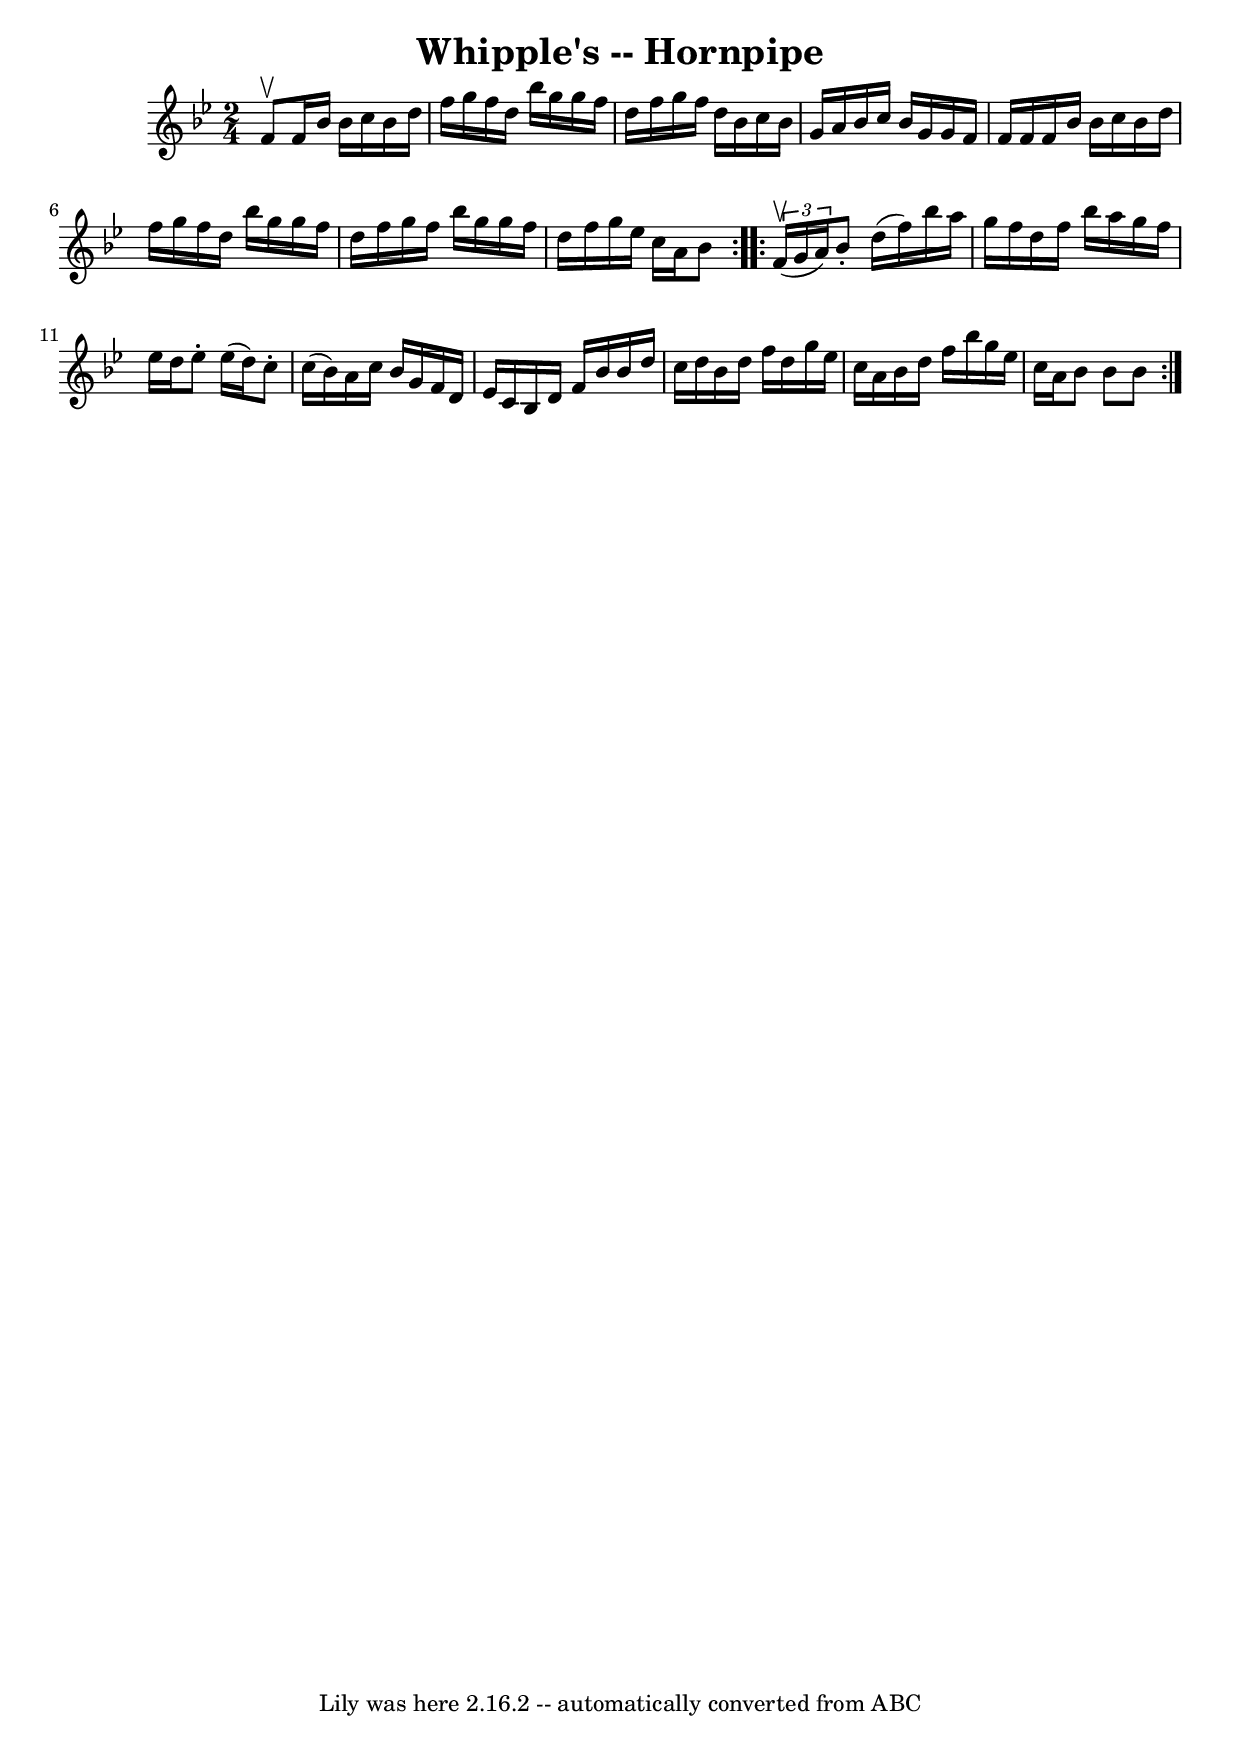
\version "2.16.2"
\include "Mammoth.ily"
\header {
  %% book = "Cole's 1000 Fiddle Tunes"
 crossRefNumber = "1"
 footnotes = ""
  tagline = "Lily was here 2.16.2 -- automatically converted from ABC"
  title = "Whipple's -- Hornpipe"

}
voicedefault =  {



  \repeat volta 2 {

    \time 2/4      \key bf \major f'8^\upbow  |
 f'16 bf'16 bf'16 c''16 bf'16 d''16 f''16 g''16   |
 f''16 d''16 bf''16 g''16 g''16 f''16 d''16 f''16   |
 g''16 f''16 d''16 bf'16 c''16 bf'16 g'16 a'16   |
 bf'16 c''16 bf'16 g'16 g'16 f'16 f'16 f'16   |
 f'16 bf'16 bf'16 c''16 bf'16 d''16 f''16 g''16   |
 f''16 d''16 bf''16 g''16 g''16 f''16 d''16 f''16    |
 g''16 f''16 bf''16 g''16 g''16 f''16 d''16 f''16   |
 g''16 ef''16 c''16 a'16 bf'8  
  }     

  \repeat volta 2 {
    \times 2/3 { f'16 (^\upbow g'16 a'16)  	       }  |
 bf'8-. d''16 (f''16) bf''16 a''16 g''16 f''16   |
 d''16 f''16 bf''16 a''16 g''16 f''16 ef''16 d''16    |
 ef''8-. ef''16 (d''16) c''8-. c''16 (bf'16)  |
 a'16 c''16 bf'16 g'16 f'16 d'16 ef'16 c'16   |
 bf16 d'16 f'16 bf'16 bf'16 d''16 c''16 d''16   |
 bf'16 d''16 f''16 d''16 g''16 ef''16 c''16 a'16   |
 bf'16 d''16 f''16 bf''16 g''16 ef''16 c''16 a'16   |
 bf'8 bf'8 bf'8  
  }   

}

\score{
  <<

    \context Staff="default"
    {
      \voicedefault 
      
    }

  >>
  \layout {
    
  }
  \midi {
  }

}
